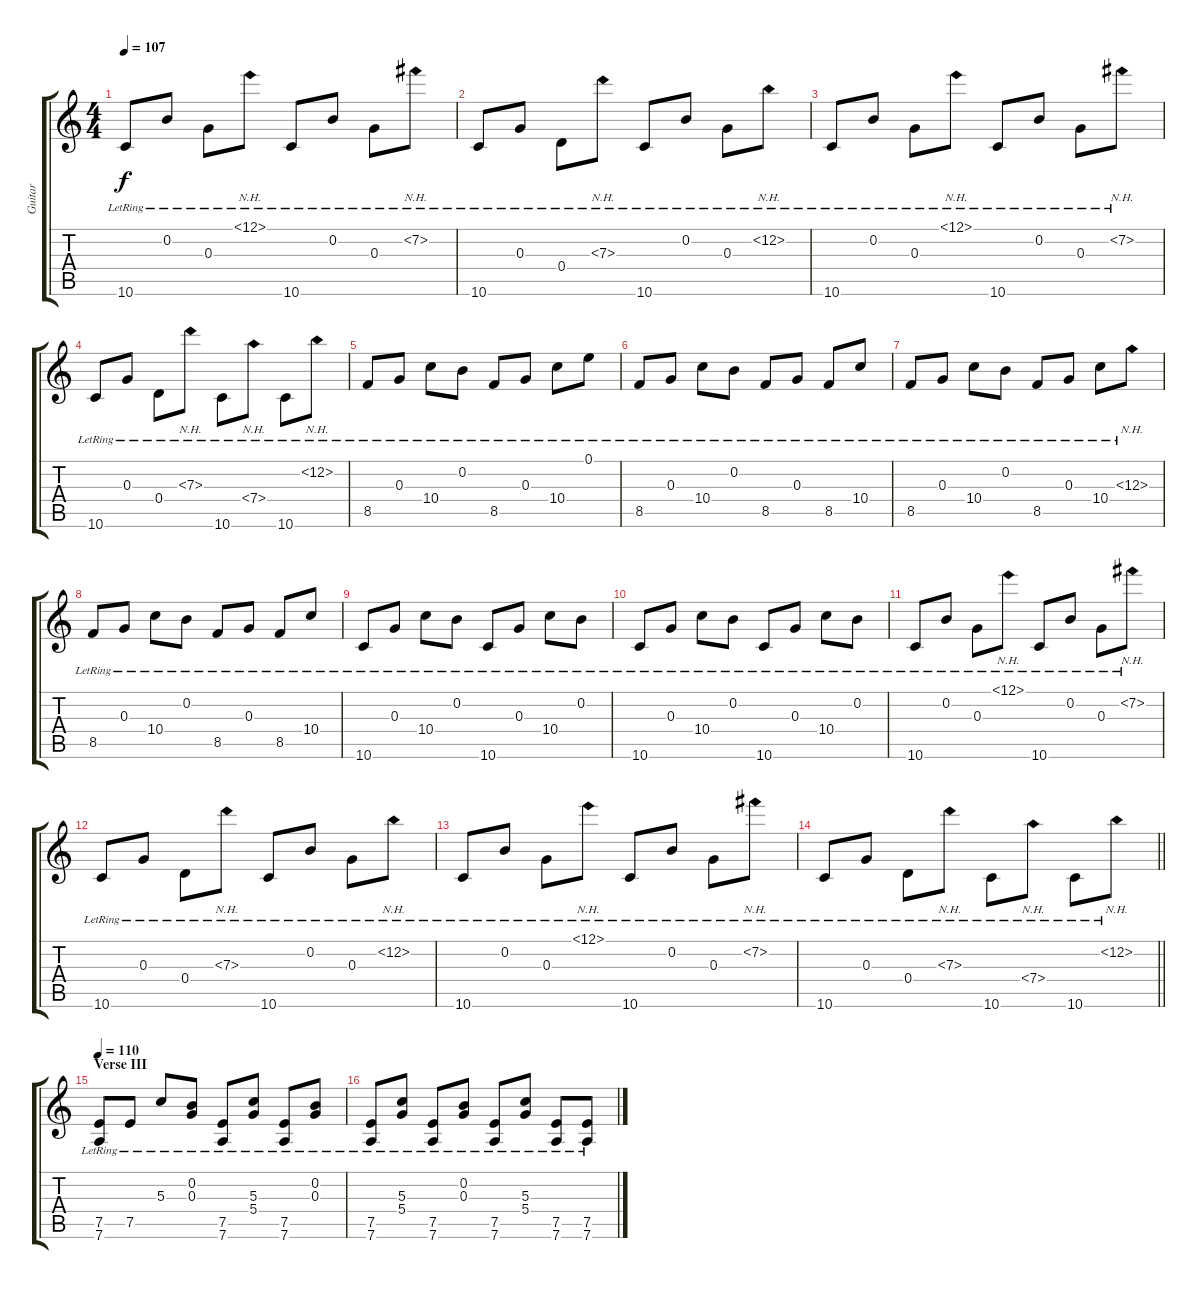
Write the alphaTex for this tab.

\track ("Guitar" "Guitar") {instrument acousticguitarsteel}
\staff {score tabs}
\tuning (E4 B3 G3 D3 A2 D2) {hide}
\ts (4 4)
\tempo 107
\clef g2
\ks c
10.6{lr}.8{dy f} 0.2{lr}.8 0.3{lr}.8 12.1{nh lr}.8 10.6{lr}.8 0.2{lr}.8 0.3{lr}.8 7.2{nh lr}.8 |
10.6{lr}.8 0.3{lr}.8 0.4{lr}.8 7.3{nh lr}.8 10.6{lr}.8 0.2{lr}.8 0.3{lr}.8 12.2{nh lr}.8 |
10.6{lr}.8 0.2{lr}.8 0.3{lr}.8 12.1{nh lr}.8 10.6{lr}.8 0.2{lr}.8 0.3{lr}.8 7.2{nh lr}.8 |
10.6{lr}.8 0.3{lr}.8 0.4{lr}.8 7.3{nh lr}.8 10.6{lr}.8 7.4{nh lr}.8 10.6{lr}.8 12.2{nh lr}.8 |
8.5{lr}.8 0.3{lr}.8 10.4{lr}.8 0.2{lr}.8 8.5{lr}.8 0.3{lr}.8 10.4{lr}.8 0.1{lr}.8 |
8.5{lr}.8 0.3{lr}.8 10.4{lr}.8 0.2{lr}.8 8.5{lr}.8 0.3{lr}.8 8.5{lr}.8 10.4{lr}.8 |
8.5{lr}.8 0.3{lr}.8 10.4{lr}.8 0.2{lr}.8 8.5{lr}.8 0.3{lr}.8 10.4{lr}.8 12.3{nh lr}.8 |
8.5{lr}.8 0.3{lr}.8 10.4{lr}.8 0.2{lr}.8 8.5{lr}.8 0.3{lr}.8 8.5{lr}.8 10.4{lr}.8 |
10.6{lr}.8 0.3{lr}.8 10.4{lr}.8 0.2{lr}.8 10.6{lr}.8 0.3{lr}.8 10.4{lr}.8 0.2{lr}.8 |
10.6{lr}.8 0.3{lr}.8 10.4{lr}.8 0.2{lr}.8 10.6{lr}.8 0.3{lr}.8 10.4{lr}.8 0.2{lr}.8 |
10.6{lr}.8 0.2{lr}.8 0.3{lr}.8 12.1{nh lr}.8 10.6{lr}.8 0.2{lr}.8 0.3{lr}.8 7.2{nh lr}.8 |
10.6{lr}.8 0.3{lr}.8 0.4{lr}.8 7.3{nh lr}.8 10.6{lr}.8 0.2{lr}.8 0.3{lr}.8 12.2{nh lr}.8 |
10.6{lr}.8 0.2{lr}.8 0.3{lr}.8 12.1{nh lr}.8 10.6{lr}.8 0.2{lr}.8 0.3{lr}.8 7.2{nh lr}.8 |
\barLineRight lightlight
10.6{lr}.8 0.3{lr}.8 0.4{lr}.8 7.3{nh lr}.8 10.6{lr}.8 7.4{nh lr}.8 10.6{lr}.8 12.2{nh lr}.8 |
\section ("" "Verse III")
\tempo 110
(7.5{lr} 7.6{lr}).8 7.5{lr}.8 5.3{lr}.8 (0.2{lr} 0.3{lr}).8 (7.5{lr} 7.6{lr}).8 (5.3{lr} 5.4{lr}).8 (7.5{lr} 7.6{lr}).8 (0.2{lr} 0.3{lr}).8 |
(7.5{lr} 7.6{lr}).8 (5.3{lr} 5.4{lr}).8 (7.5{lr} 7.6{lr}).8 (0.2{lr} 0.3{lr}).8 (7.5{lr} 7.6{lr}).8 (5.3{lr} 5.4{lr}).8 (7.5{lr} 7.6{lr}).8 (7.5{lr} 7.6{lr}).8
